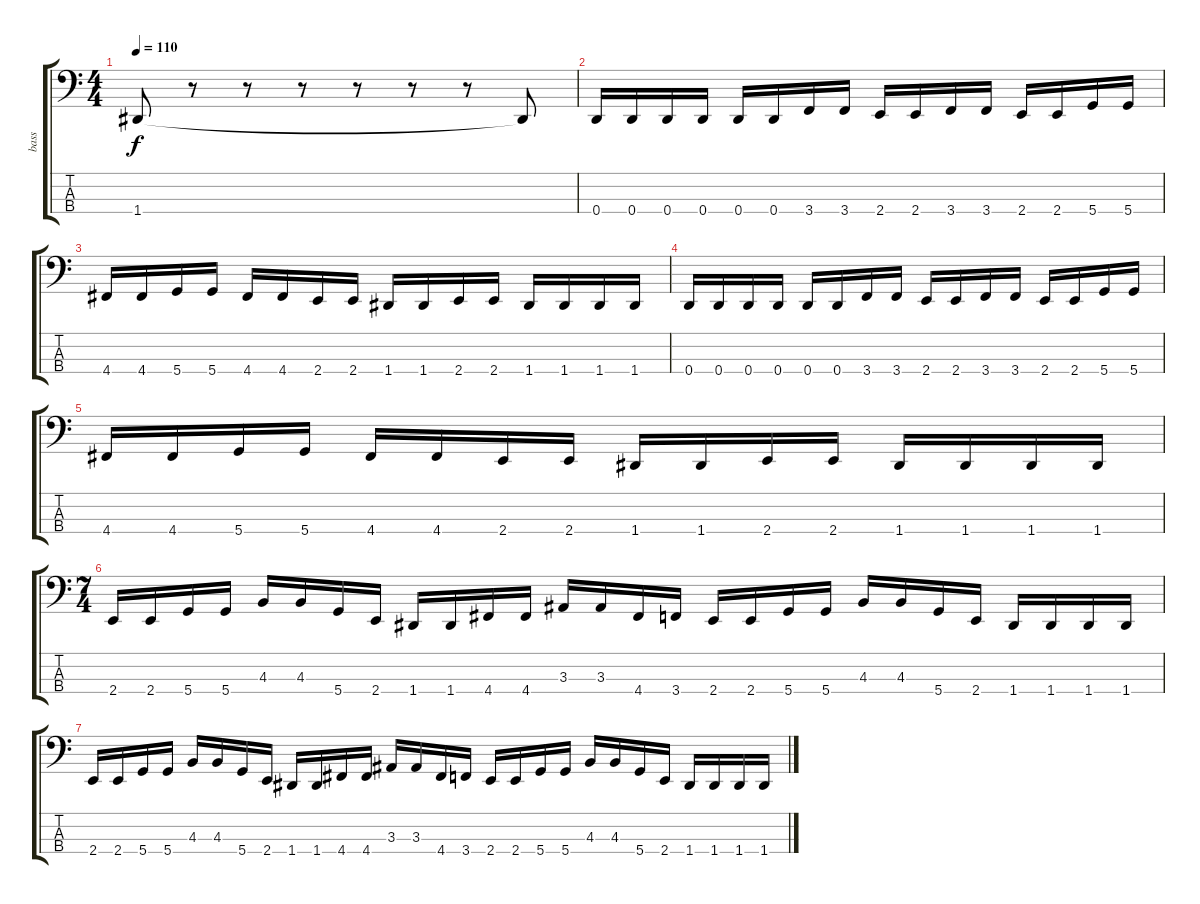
\track ("bass" "bass") {instrument electricbasspick}
\staff {score tabs}
\tuning (F2 C2 G1 D1) {hide}
\ts (4 4)
\tempo 110
\clef f4
\ks c
1.4.8{dy f volume 0 instrument electricbasspick} r.8{volume 12} r.8 r.8 r.8 r.8 r.8 1.4{t}.8 |
0.4.16 0.4.16 0.4.16 0.4.16 0.4.16 0.4.16 3.4.16 3.4.16 2.4.16 2.4.16 3.4.16 3.4.16 2.4.16 2.4.16 5.4.16 5.4.16 |
4.4.16 4.4.16 5.4.16 5.4.16 4.4.16 4.4.16 2.4.16 2.4.16 1.4.16 1.4.16 2.4.16 2.4.16 1.4.16 1.4.16 1.4.16 1.4.16 |
0.4.16 0.4.16 0.4.16 0.4.16 0.4.16 0.4.16 3.4.16 3.4.16 2.4.16 2.4.16 3.4.16 3.4.16 2.4.16 2.4.16 5.4.16 5.4.16 |
4.4.16 4.4.16 5.4.16 5.4.16 4.4.16 4.4.16 2.4.16 2.4.16 1.4.16 1.4.16 2.4.16 2.4.16 1.4.16 1.4.16 1.4.16 1.4.16 |
\ts (7 4)
2.4.16 2.4.16 5.4.16 5.4.16 4.3.16 4.3.16 5.4.16 2.4.16 1.4.16 1.4.16 4.4.16 4.4.16 3.3.16 3.3.16 4.4.16 3.4.16 2.4.16 2.4.16 5.4.16 5.4.16 4.3.16 4.3.16 5.4.16 2.4.16 1.4.16 1.4.16 1.4.16 1.4.16 |
2.4.16 2.4.16 5.4.16 5.4.16 4.3.16 4.3.16 5.4.16 2.4.16 1.4.16 1.4.16 4.4.16 4.4.16 3.3.16 3.3.16 4.4.16 3.4.16 2.4.16 2.4.16 5.4.16 5.4.16 4.3.16 4.3.16 5.4.16 2.4.16 1.4.16 1.4.16 1.4.16 1.4.16
